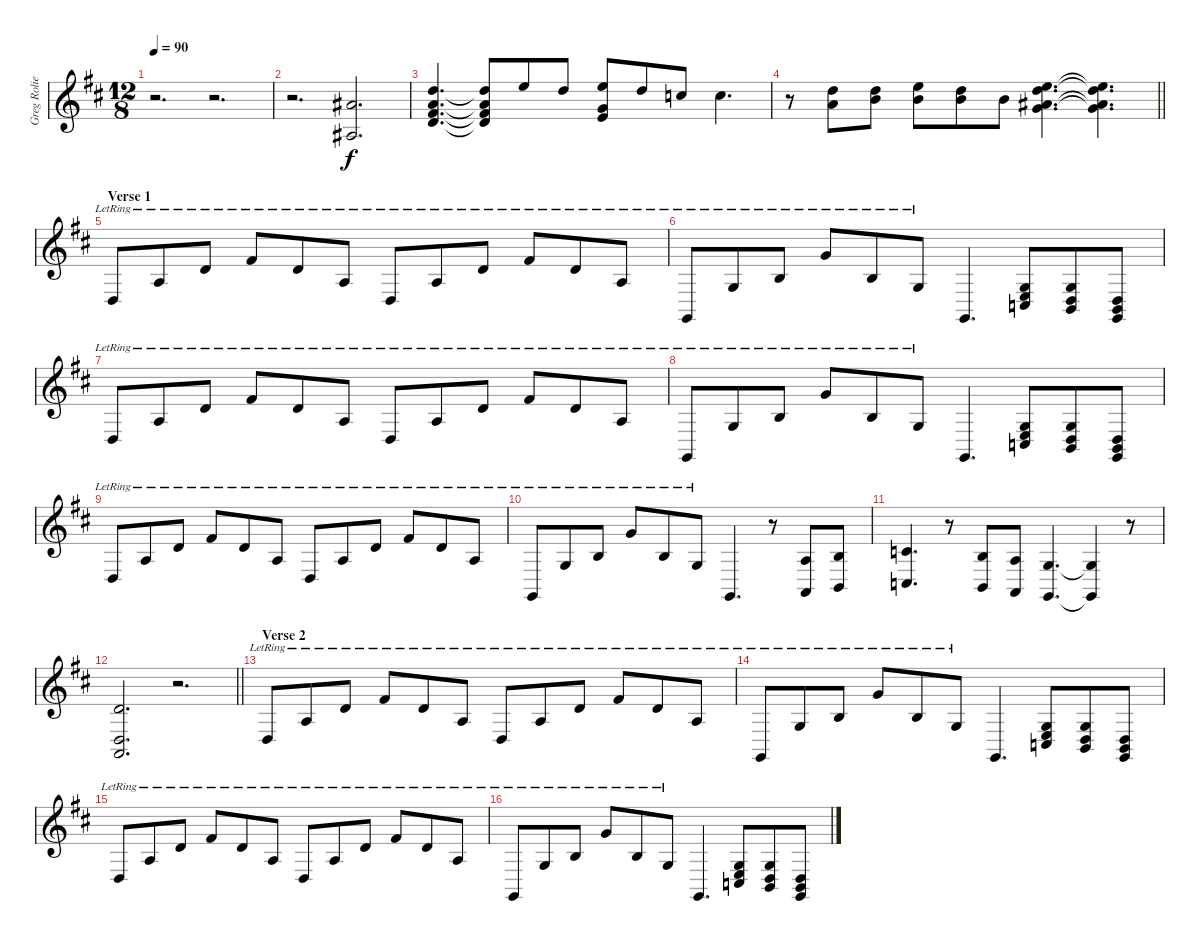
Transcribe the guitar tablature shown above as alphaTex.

\track ("Greg Rolie (Piano)" "Greg Rolie") {instrument brightacousticpiano}
\staff {score}
\tuning (E4 B3 G3 D3 A2 E2) {hide}
\ts (12 8)
\tempo 90
\clef g2
\ks d
r.2{d dy f instrument brightacousticpiano} r.2{d} |
r.2{d} (6.1 3.3).2{d} |
(10.1 10.2 11.3 12.4).4{d bd 30} (10.1{t} 10.2{t} 11.3{t} 12.4{t}).8{bu 30} 12.1.8 10.1.8 (12.1 12.3 14.4).8 10.1.8 13.2.8 13.2.4{d} |
\barLineRight lightlight
r.8 (10.1 10.2).8 (10.1 12.2).8 (12.1 12.2).8 (10.1 12.2).8 12.2.8 (12.1 15.2 15.3 17.4).4{d} (12.1{t} 15.2{t} 15.3{t} 17.4{t}).4{d} |
\section ("" "Verse 1")
0.4{lr}.8 2.3{lr}.8 3.2{lr}.8 2.1{lr}.8 3.2{lr}.8 2.3{lr}.8 0.4{lr}.8 2.3{lr}.8 3.2{lr}.8 2.1{lr}.8 3.2{lr}.8 2.3{lr}.8 |
3.6{lr}.8 0.3{lr}.8 0.2{lr}.8 3.1{lr}.8 0.2{lr}.8 0.3{lr}.8 3.6.4{d} (0.3 2.4 3.5).8 (5.4 5.5 7.6).8 (0.4 2.5 3.6).8 |
0.4{lr}.8 2.3{lr}.8 3.2{lr}.8 2.1{lr}.8 3.2{lr}.8 2.3{lr}.8 0.4{lr}.8 2.3{lr}.8 3.2{lr}.8 2.1{lr}.8 3.2{lr}.8 2.3{lr}.8 |
3.6{lr}.8 0.3{lr}.8 0.2{lr}.8 3.1{lr}.8 0.2{lr}.8 0.3{lr}.8 3.6.4{d} (0.3 2.4 3.5).8 (5.4 5.5 7.6).8 (0.4 2.5 3.6).8 |
0.4{lr}.8 2.3{lr}.8 3.2{lr}.8 2.1{lr}.8 3.2{lr}.8 2.3{lr}.8 0.4{lr}.8 2.3{lr}.8 3.2{lr}.8 2.1{lr}.8 3.2{lr}.8 2.3{lr}.8 |
3.6{lr}.8 0.3{lr}.8 0.2{lr}.8 3.1{lr}.8 0.2{lr}.8 0.3{lr}.8 3.6.4{d} r.8 (7.4 5.6).8 (9.4 7.6).8 |
(10.4 8.6).4{d} r.8 (4.3 2.5).8 (2.3 0.5).8 (5.4 3.6).4{d} (5.4{t} 3.6{t}).4 r.8 |
\barLineRight lightlight
(3.2 0.4 0.5).2{d} r.2{d} |
\section ("" "Verse 2")
0.4{lr}.8 2.3{lr}.8 3.2{lr}.8 2.1{lr}.8 3.2{lr}.8 2.3{lr}.8 0.4{lr}.8 2.3{lr}.8 3.2{lr}.8 2.1{lr}.8 3.2{lr}.8 2.3{lr}.8 |
3.6{lr}.8 0.3{lr}.8 0.2{lr}.8 3.1{lr}.8 0.2{lr}.8 0.3{lr}.8 3.6.4{d} (0.3 2.4 3.5).8 (5.4 5.5 7.6).8 (0.4 2.5 3.6).8 |
0.4{lr}.8 2.3{lr}.8 3.2{lr}.8 2.1{lr}.8 3.2{lr}.8 2.3{lr}.8 0.4{lr}.8 2.3{lr}.8 3.2{lr}.8 2.1{lr}.8 3.2{lr}.8 2.3{lr}.8 |
3.6{lr}.8 0.3{lr}.8 0.2{lr}.8 3.1{lr}.8 0.2{lr}.8 0.3{lr}.8 3.6.4{d} (0.3 2.4 3.5).8 (5.4 5.5 7.6).8 (0.4 2.5 3.6).8
